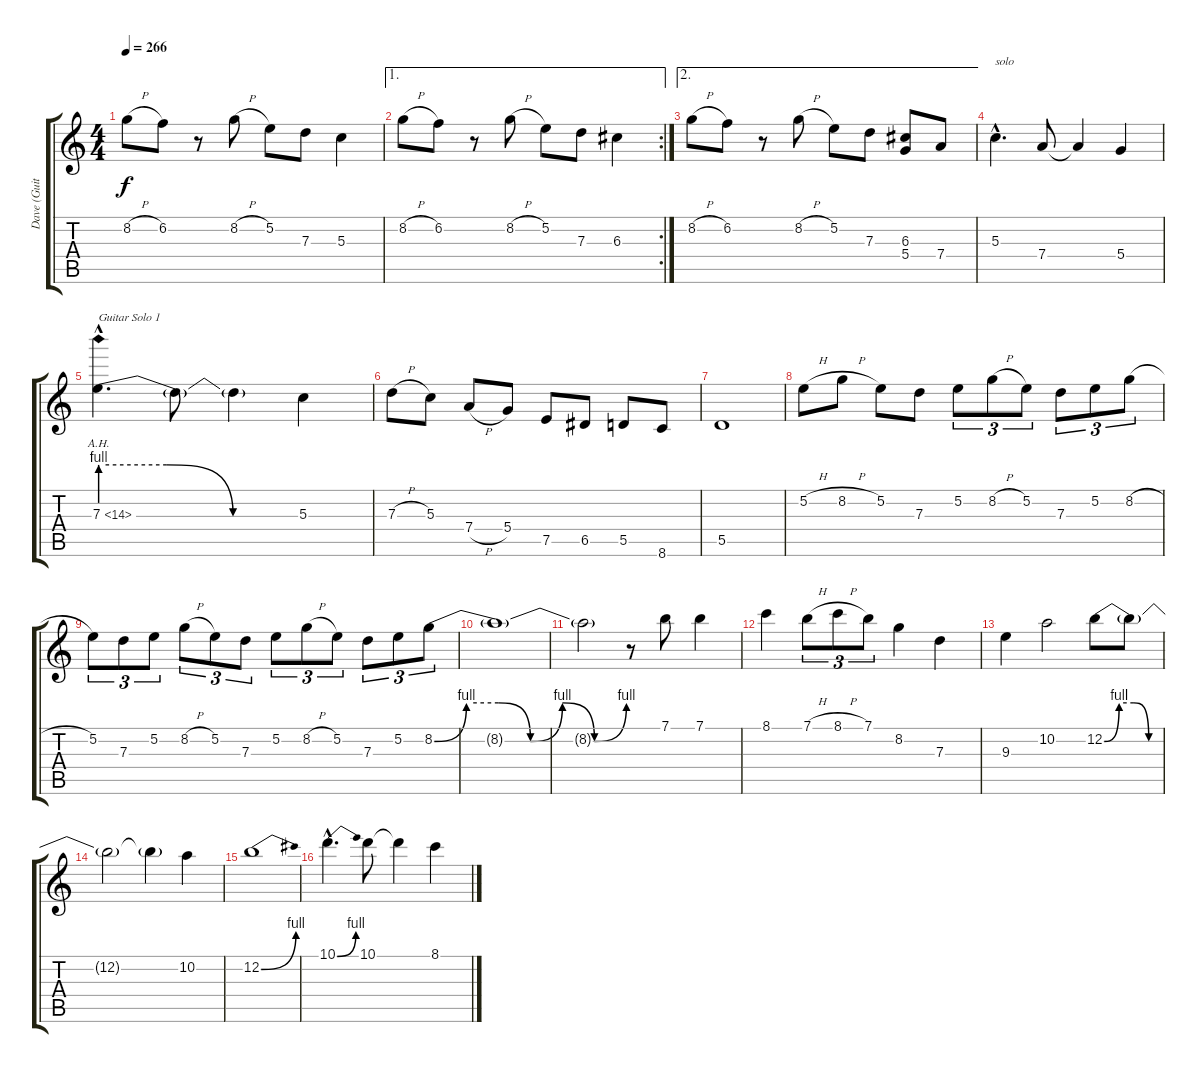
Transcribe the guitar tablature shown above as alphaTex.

\track ("Dave (Guitar 1)" "Dave (Guit") {instrument distortionguitar}
\staff {score tabs}
\tuning (E4 B3 G3 D3 A2 E2) {hide}
\ts (4 4)
\tempo 266
\clef g2
\ks c
8.2{h}.8{dy f} 6.2.8 r.8 8.2{h}.8 5.2.8 7.3.8 5.3.4 |
\ae 1
\rc 2
8.2{h}.8 6.2.8 r.8 8.2{h}.8 5.2.8 7.3.8 6.3.4 |
\ae 2
8.2{h}.8 6.2.8 r.8 8.2{h}.8 5.2.8 7.3.8 (6.3 5.4).8 7.4.8 |
5.3{hac}.4{d txt "solo" volume 16} 7.4.8 7.4{t}.4 5.4.4 |
7.3{be (custom 0 4 20 4 40 0 60 0) ah 7 hac}.4{d txt "Guitar Solo 1"} 7.3{t}.8 7.3{t}.4 5.3.4 |
7.3{h}.8 5.3.8 7.4{h}.8 5.4.8 7.5.8 6.5.8 5.5.8 8.6.8 |
5.5.1 |
5.2{h}.8 8.2{h}.8 5.2.8 7.3.8 5.2.8{tu (3 2)} 8.2{h}.8{tu (3 2)} 5.2.8{tu (3 2)} 7.3.8{tu (3 2)} 5.2.8{tu (3 2)} 8.2{h}.8{tu (3 2)} |
5.2.8{tu (3 2)} 7.3.8{tu (3 2)} 5.2.8{tu (3 2)} 8.2{h}.8{tu (3 2)} 5.2.8{tu (3 2)} 7.3.8{tu (3 2)} 5.2.8{tu (3 2)} 8.2{h}.8{tu (3 2)} 5.2.8{tu (3 2)} 7.3.8{tu (3 2)} 5.2.8{tu (3 2)} 8.2{be (custom 0 0 10 4 20 4 30 0 40 4 50 0 60 4)}.8{tu (3 2)} |
8.2{t}.1 |
8.2{t}.2 r.8 7.1.8 7.1.4 |
8.1.4 7.1{h}.8{tu (3 2)} 8.1{h}.8{tu (3 2)} 7.1.8{tu (3 2)} 8.2.4 7.3.4 |
9.3.4 10.2.2 12.2{be (custom 0 0 15 4 30 4 45 0 60 0)}.8 12.2{t}.8 |
12.2{t}.2 12.2{t}.4 10.2.4 |
12.2{be (bend 0 0 60 4)}.1 |
10.1{be (bend 0 0 60 4) hac}.4{d} 10.1.8 10.1{t}.4 8.1.4
